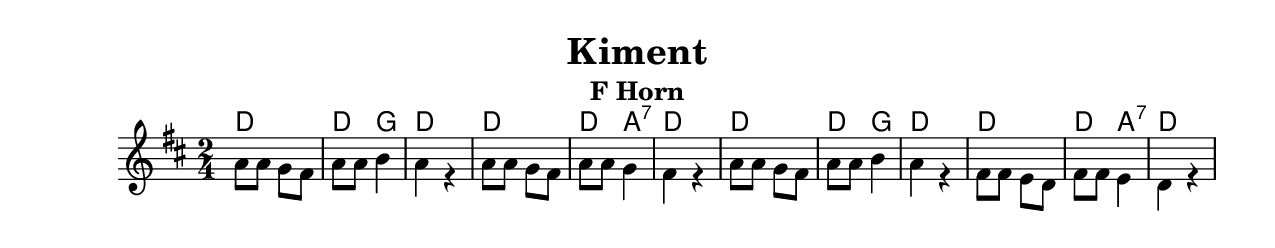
\version "2.18.0"
\language "english"
\pointAndClickOff
%moved \header into \score for includes to work

\paper{
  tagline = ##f
  print-all-headers = ##t
  #(set-paper-size "letter")
}
date = #(strftime "%d-%m-%Y" (localtime (current-time)))

%%\markup{ \italic{ " Updated " \date  }  }
%\markup{ Got something to say? }

%#################################### Melody ########################
notes = \relative c' {

  a'8 a g fs
  a8 a b4
  a4 r
  a8 a g fs
  a8 a g4
  fs 4 r

  a8 a g fs
  a8 a b4
  a4 r
  fs8 fs e d
  fs8 fs e4
  d4 r
}

melody = {
  <<
    \clef treble
    \key d \major
    \time 2/4
   % \transpose c c'\notes
    \\
    \notes
  >>
}

%################################# Lyrics #####################
%\addlyrics{ Doe a deer }
%################################# Chords #######################
harmonies = \chordmode {
  d2
  d4
  g4
  d2
  d2
  d4
  a4:7
  d2
  d2
  d4
  g4
  d2
  d2
  d4
  a4:7
  d2
}

\score {
  <<
    \new ChordNames {
      \set chordChanges = ##f
      \harmonies
    }
    \new Staff
    \melody
  >>
  \header{
    title= "Kiment"
instrument = "F Horn"
    subtitle=""
instrument = "F Horn"
    arranger= ""
  }
  \layout{indent = 1.0\cm}
  \midi{
    \tempo 4 = 120
  }
}
